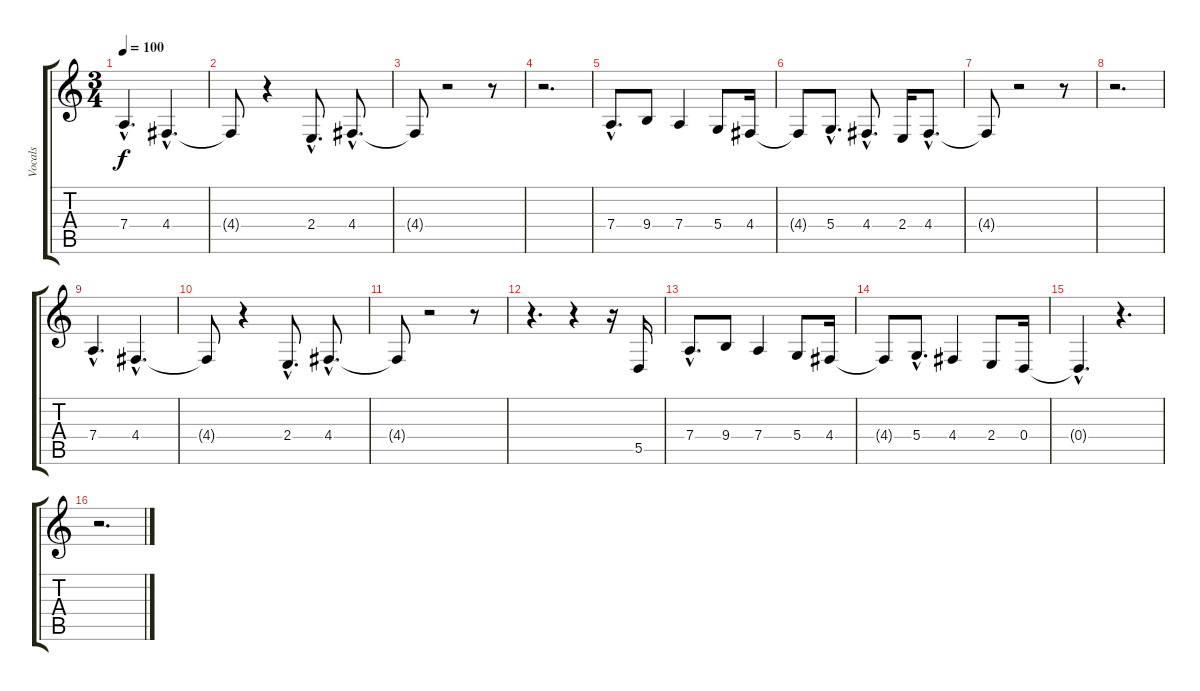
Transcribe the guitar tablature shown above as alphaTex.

\track ("Vocals" "Vocals") {instrument lead1square}
\staff {score tabs}
\tuning (E4 B3 G3 D3 A2 D2) {hide}
\ts (3 4)
\tempo 100
\clef g2
\ks c
7.4{hac}.4{d dy f} 4.4{hac}.4{d} |
4.4{t}.8 r.4 2.4{hac}.8{d} 4.4{hac}.8{d} |
4.4{t}.8 r.2 r.8 |
r.2{d} |
7.4{hac}.8{d} 9.4.8 7.4.4 5.4.8 4.4.16 |
4.4{t}.8 5.4{hac}.8{d} 4.4{hac}.8{d} 2.4.16 4.4{hac}.8{d} |
4.4{t}.8 r.2 r.8 |
r.2{d} |
7.4{hac}.4{d} 4.4{hac}.4{d} |
4.4{t}.8 r.4 2.4{hac}.8{d} 4.4{hac}.8{d} |
4.4{t}.8 r.2 r.8 |
r.4{d} r.4 r.16 5.5.16 |
7.4{hac}.8{d} 9.4.8 7.4.4 5.4.8 4.4.16 |
4.4{t}.8 5.4{hac}.8{d} 4.4.4 2.4.8 0.4.16 |
0.4{hac t}.4{d} r.4{d} |
r.2{d}
